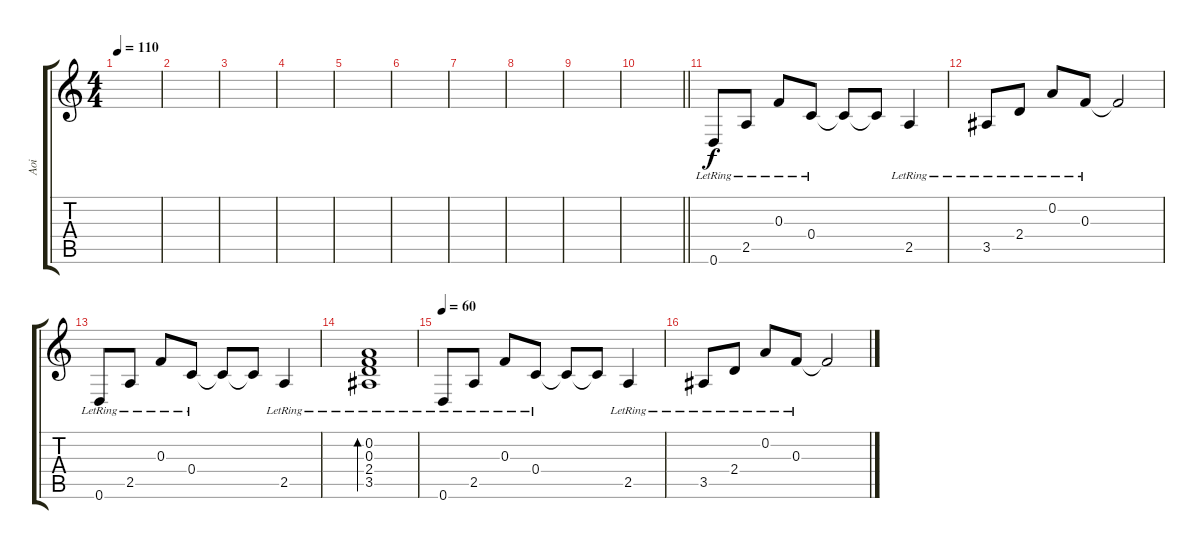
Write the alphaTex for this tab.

\track ("Aoi" "Aoi") {instrument acousticguitarsteel}
\staff {score tabs}
\tuning (D4 A3 F3 C3 G2 D2) {hide}
\ts (4 4)
\tempo 110
\clef g2
\ks c
|
|
|
|
|
|
|
|
|
\barLineRight lightlight
|
0.6{lr}.8 2.5{lr}.8 0.3{lr}.8 0.4{lr}.8 0.4{t}.8 0.4{t}.8 2.5{lr}.4 |
3.5{lr}.8 2.4{lr}.8 0.2{lr}.8 0.3{lr}.8 0.3{t}.2 |
0.6{lr}.8 2.5{lr}.8 0.3{lr}.8 0.4{lr}.8 0.4{t}.8 0.4{t}.8 2.5{lr}.4 |
(0.2{lr} 0.3{lr} 2.4{lr} 3.5{lr}).1{bd 240} |
\tempo 60
0.6{lr}.8 2.5{lr}.8 0.3{lr}.8 0.4{lr}.8 0.4{t}.8 0.4{t}.8 2.5{lr}.4 |
3.5{lr}.8 2.4{lr}.8 0.2{lr}.8 0.3{lr}.8 0.3{t}.2
